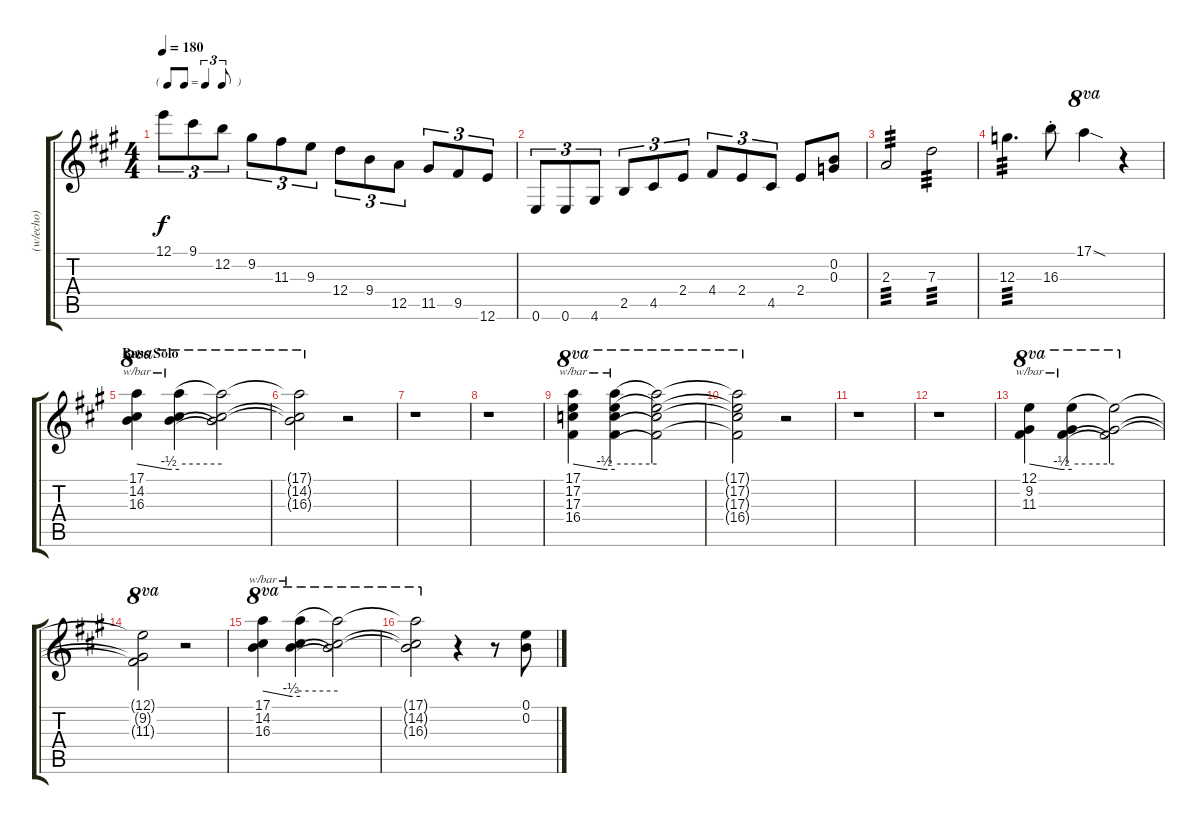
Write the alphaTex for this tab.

\track ("(w/echo)" "(w/echo)") {instrument electricguitarjazz}
\staff {score tabs}
\tuning (E4 B3 G3 D3 A2 E2) {hide}
\ts (4 4)
\tf triplet8th
\tempo 180
\clef g2
\ks a
12.1.8{tu (3 2) dy f} 9.1.8{tu (3 2)} 12.2.8{tu (3 2)} 9.2.8{tu (3 2)} 11.3.8{tu (3 2)} 9.3.8{tu (3 2)} 12.4.8{tu (3 2)} 9.4.8{tu (3 2)} 12.5.8{tu (3 2)} 11.5.8{tu (3 2)} 9.5.8{tu (3 2)} 12.6.8{tu (3 2)} |
0.6.8{tu (3 2)} 0.6.8{tu (3 2)} 4.6.8{tu (3 2)} 2.5.8{tu (3 2)} 4.5.8{tu (3 2)} 2.4.8{tu (3 2)} 4.4.8{tu (3 2)} 2.4.8{tu (3 2)} 4.5.8{tu (3 2)} 2.4.8 (0.2 0.3).8 |
2.3.2{tp 3} 7.3.2{tp 3} |
12.3.4{d tp 3} 16.3{st}.8 17.1{sod}.4{ot 8va} r.4 |
\section ("" "Bass Solo")
(17.1 14.2 16.3).4{tbe (custom default 0 0 45 -2 60 -2) ot 8va} (17.1{t} 14.2{t} 16.3{t}).4{tbe (hold default 0 0 60 0) ot 8va} (17.1{t} 14.2{t} 16.3{t}).2{ot 8va} |
(17.1{t} 14.2{t} 16.3{t}).2{ot 8va} r.2 |
r.1 |
r.1 |
(17.1 17.2 17.3 16.4).4{tbe (custom default 0 0 45 -2 60 -2) ot 8va} (17.1{t} 17.2{t} 17.3{t} 16.4{t}).4{tbe (hold default 0 0 60 0) ot 8va} (17.1{t} 17.2{t} 17.3{t} 16.4{t}).2{ot 8va} |
(17.1{t} 17.2{t} 17.3{t} 16.4{t}).2{ot 8va} r.2 |
r.1 |
r.1 |
(12.1 9.2 11.3).4{tbe (custom default 0 0 45 -2 60 -2) ot 8va} (12.1{t} 9.2{t} 11.3{t}).4{tbe (hold default 0 0 60 0) ot 8va} (12.1{t} 9.2{t} 11.3{t}).2{ot 8va} |
(12.1{t} 9.2{t} 11.3{t}).2{ot 8va} r.2 |
(17.1 14.2 16.3).4{tbe (custom default 0 0 45 -2 60 -2) ot 8va} (17.1{t} 14.2{t} 16.3{t}).4{tbe (hold default 0 0 60 0) ot 8va} (17.1{t} 14.2{t} 16.3{t}).2{ot 8va} |
(17.1{t} 14.2{t} 16.3{t}).2{ot 8va} r.4 r.8 (0.1 0.2).8
